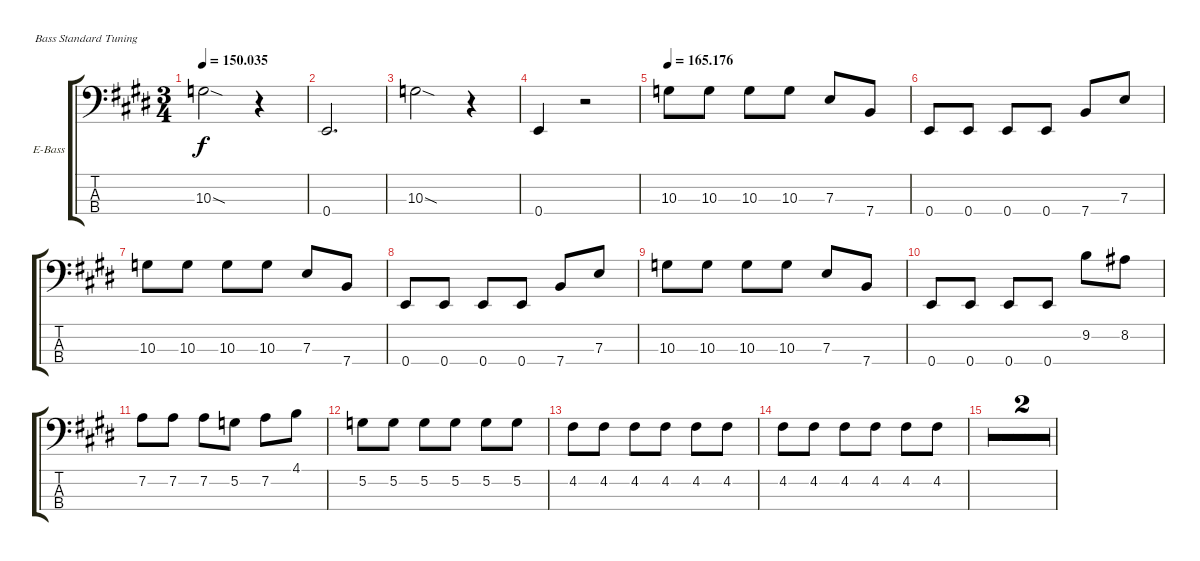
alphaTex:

\defaultSystemsLayout 4
\bracketExtendMode groupsimilarinstruments
\firstSystemTrackNameOrientation horizontal
\otherSystemsTrackNameOrientation horizontal
\track ("Michael Shuman (E. Bass)" "E-Bass") {multiBarRest instrument electricbassfinger}
\staff {score tabs}
\tuning (G2 D2 A1 E1)
\ts (3 4)
\tempo
150.035
\accidentals auto
\clef f4
\ottava regular
\simile none
\ks e
10.3{sod}.2{dy f} r.4 |
0.4.2{d} |
10.3{sod}.2 r.4 |
0.4.4 r.2 |
\tempo
165.176 10.3.8 10.3.8 10.3.8 10.3.8 7.3.8 7.4.8 |
0.4.8 0.4.8 0.4.8 0.4.8 7.4.8 7.3.8 |
10.3.8 10.3.8 10.3.8 10.3.8 7.3.8 7.4.8 |
0.4.8 0.4.8 0.4.8 0.4.8 7.4.8 7.3.8 |
10.3.8 10.3.8 10.3.8 10.3.8 7.3.8 7.4.8 |
0.4.8 0.4.8 0.4.8 0.4.8 9.2.8 8.2.8 |
7.2.8 7.2.8 7.2.8 5.2.8 7.2.8 4.1.8 |
5.2.8 5.2.8 5.2.8 5.2.8 5.2.8 5.2.8 |
4.2.8 4.2.8 4.2.8 4.2.8 4.2.8 4.2.8 |
4.2.8 4.2.8 4.2.8 4.2.8 4.2.8 4.2.8 |
r.2{d} |
r.2{d}
